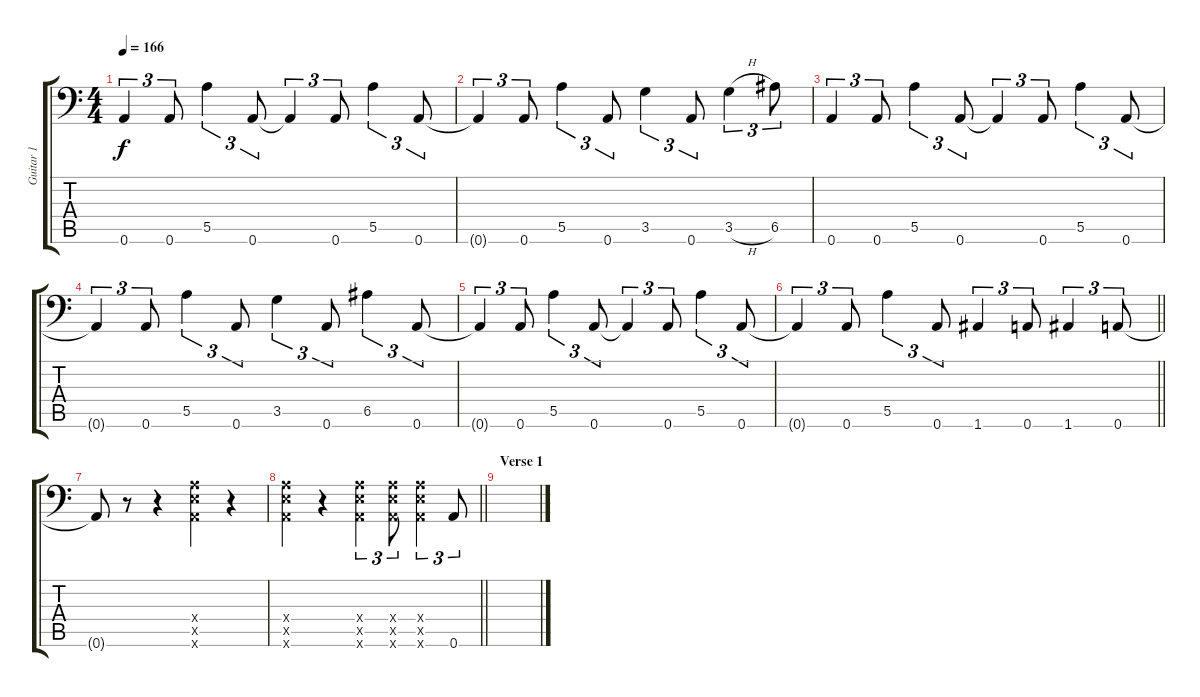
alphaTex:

\track ("Guitar 1" "Guitar 1") {instrument overdrivenguitar}
\staff {score tabs}
\tuning (B3 Gb3 D3 A2 E2 A1) {hide}
\ts (4 4)
\tempo 166
\clef f4
\ks c
0.6{t}.4{tu (3 2) dy f} 0.6.8{tu (3 2)} 5.5.4{tu (3 2)} 0.6.8{tu (3 2)} 0.6{t}.4{tu (3 2)} 0.6.8{tu (3 2)} 5.5.4{tu (3 2)} 0.6.8{tu (3 2)} |
0.6{t}.4{tu (3 2)} 0.6.8{tu (3 2)} 5.5.4{tu (3 2)} 0.6.8{tu (3 2)} 3.5.4{tu (3 2)} 0.6.8{tu (3 2)} 3.5{h}.4{tu (3 2)} 6.5.8{tu (3 2)} |
0.6.4{tu (3 2)} 0.6.8{tu (3 2)} 5.5.4{tu (3 2)} 0.6.8{tu (3 2)} 0.6{t}.4{tu (3 2)} 0.6.8{tu (3 2)} 5.5.4{tu (3 2)} 0.6.8{tu (3 2)} |
0.6{t}.4{tu (3 2)} 0.6.8{tu (3 2)} 5.5.4{tu (3 2)} 0.6.8{tu (3 2)} 3.5.4{tu (3 2)} 0.6.8{tu (3 2)} 6.5.4{tu (3 2)} 0.6.8{tu (3 2)} |
0.6{t}.4{tu (3 2)} 0.6.8{tu (3 2)} 5.5.4{tu (3 2)} 0.6.8{tu (3 2)} 0.6{t}.4{tu (3 2)} 0.6.8{tu (3 2)} 5.5.4{tu (3 2)} 0.6.8{tu (3 2)} |
\barLineRight lightlight
0.6{t}.4{tu (3 2)} 0.6.8{tu (3 2)} 5.5.4{tu (3 2)} 0.6.8{tu (3 2)} 1.6.4{tu (3 2)} 0.6.8{tu (3 2)} 1.6.4{tu (3 2)} 0.6.8{tu (3 2)} |
\section ("" "")
0.6{t}.8 r.8 r.4 (0.4{x} 0.5{x} 0.6{x}).4 r.4 |
\barLineRight lightlight
(0.4{x} 0.5{x} 0.6{x}).4 r.4 (0.4{x} 0.5{x} 0.6{x}).4{tu (3 2)} (0.4{x} 0.5{x} 0.6{x}).8{tu (3 2)} (0.4{x} 0.5{x} 0.6{x}).4{tu (3 2)} 0.6.8{tu (3 2)} |
\section ("" "Verse 1")
